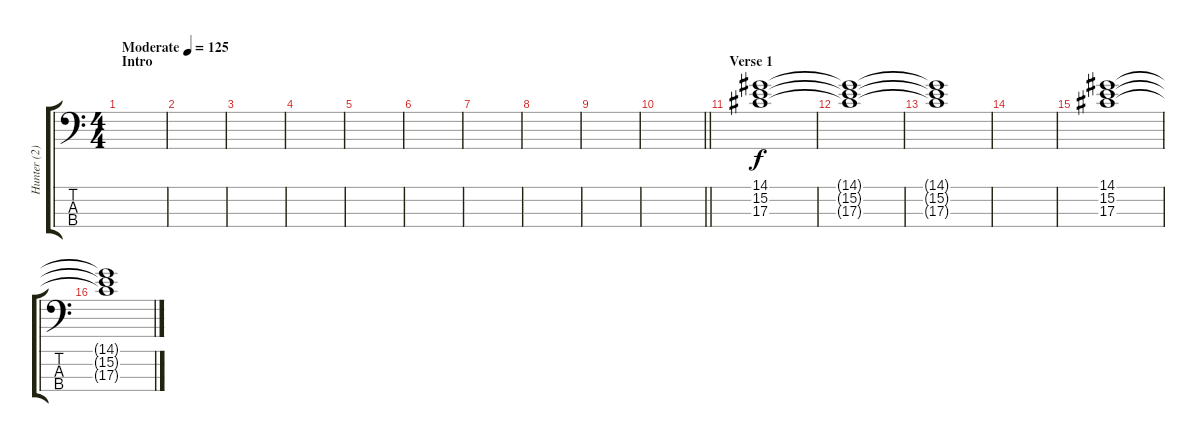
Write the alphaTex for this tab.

\track ("Hunter (2)" "Hunter (2)") {instrument electricbassfinger}
\staff {score tabs}
\tuning (Gb2 Db2 Ab1 Eb1) {hide}
\ts (4 4)
\section ("" "Intro")
\tempo (125 "Moderate")
\clef f4
\ks c
|
|
|
|
|
|
|
|
|
\barLineRight lightlight
|
\section ("" "Verse 1")
(14.1 15.2 17.3).1 |
(14.1{t} 15.2{t} 17.3{t}).1 |
(14.1{t} 15.2{t} 17.3{t}).1 |
|
(14.1 15.2 17.3).1 |
(14.1{t} 15.2{t} 17.3{t}).1
